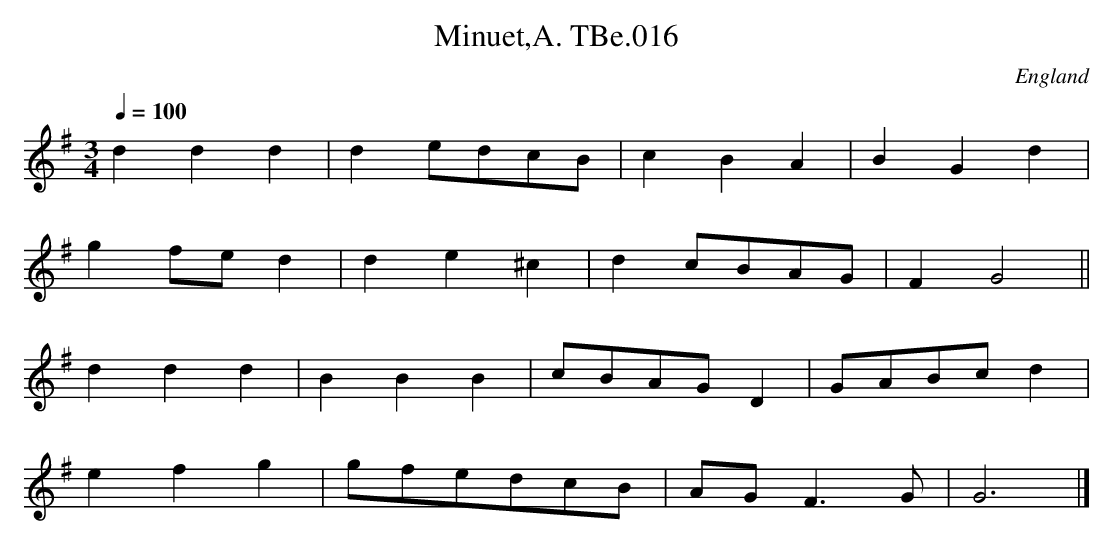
X:1
T:Minuet,A. TBe.016
L:1/8
M:3/4
O:England
Q:1/4=100
K:G major
d2d2d2 | d2 edcB | c2B2A2 | B2G2d2 |!
g2 fe d2 |d2e2^c2 | d2 cBAG | F2 G4 ||!
d2d2d2 | B2B2B2 | cBAG D2 |GABc d2 |!
e2f2g2 | gfedcB | AG F3 G | G6 |]
